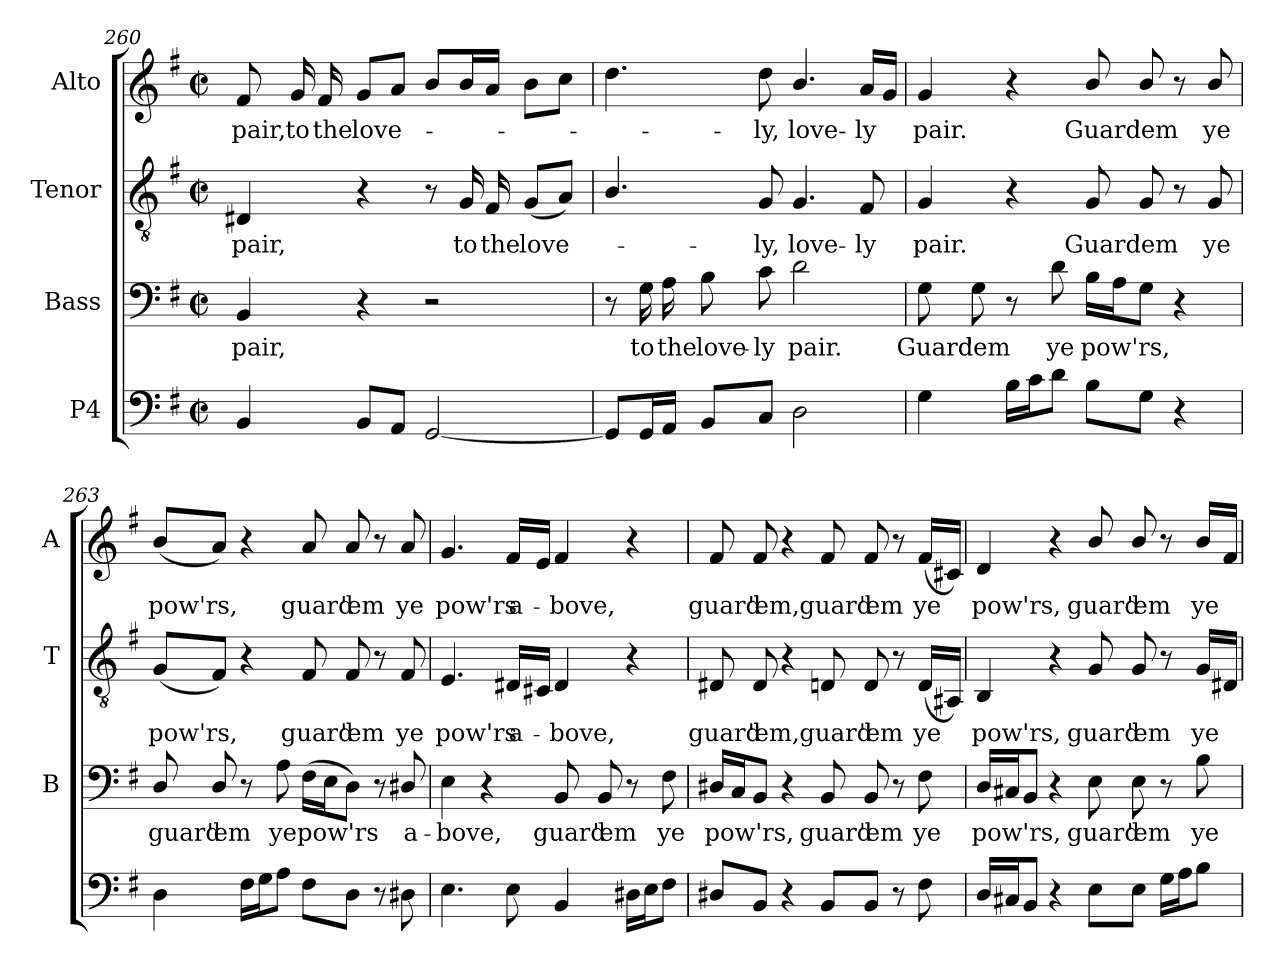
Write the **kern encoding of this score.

**kern	**kern	**text	**kern	**text	**kern	**text
*part4	*part3	*part3	*part2	*part2	*part1	*part1
*staff4	*staff3	*staff3	*staff2	*staff2	*staff1	*staff1
*I"P4	*I"Bass	*	*I"Tenor	*	*I"Alto	*
*	*I'B	*	*I'T	*	*I'A	*
*clefF4	*clefF4	*	*clefGv2	*	*clefG2	*
*k[f#]	*k[f#]	*	*k[f#]	*	*k[f#]	*
*e:	*e:	*	*e:	*	*e:	*
*M2/2	*M2/2	*	*M2/2	*	*M2/2	*
*met(c|)	*met(c|)	*	*met(c|)	*	*met(c|)	*
=260	=260	=260	=260	=260	=260	=260
!	!	!LO:LY:b:color=#000000	!	!	!	!
!	!	!	!	!LO:LY:b:color=#000000	!	!
!	!	!	!	!	!	!LO:LY:b:color=#000000
4BBi/	4BBi/	pair,	4D#Xi/	pair,	8f#i/	pair,
!	!	!	!	!	!	!LO:LY:b:color=#000000
.	.	.	.	.	16gi/	to
!	!	!	!	!	!	!LO:LY:b:color=#000000
.	.	.	.	.	16f#i/	the
!	!	!	!	!	!	!LO:LY:b:color=#000000
8BBi/L	4r	.	4r	.	8gi/L	love-
8AAi/J	.	.	.	.	8ai/J	.
[<2GGi/	2r	.	8r	.	8bi/L	.
!	!	!	!	!LO:LY:b:color=#000000	!	!
.	.	.	16Gi/	to	16bi/L	.
!	!	!	!	!LO:LY:b:color=#000000	!	!
.	.	.	16F#i/	the	16ai/JJ	.
!	!	!	!	!LO:LY:b:color=#000000	!	!
.	.	.	(8Gi/L	love-	8bi\L	.
.	.	.	8Ai/J)	.	8cci\J	.
=261	=261	=261	=261	=261	=261	=261
8GGi/L]	8r	.	4.Bi/	.	4.ddi\	.
!	!	!LO:LY:b:color=#000000	!	!	!	!
16GGi/L	16Gi\	to	.	.	.	.
!	!	!LO:LY:b:color=#000000	!	!	!	!
16AAi/JJ	16Ai\	the	.	.	.	.
!	!	!LO:LY:b:color=#000000	!	!	!	!
8BBi/L	8Bi\	love-	.	.	.	.
!	!	!LO:LY:b:color=#000000	!	!	!	!
!	!	!	!	!LO:LY:b:color=#000000	!	!
!	!	!	!	!	!	!LO:LY:b:color=#000000
8Ci/J	8ci\	-ly	8Gi/	-ly,	8ddi\	-ly,
!	!	!LO:LY:b:color=#000000	!	!	!	!
!	!	!	!	!LO:LY:b:color=#000000	!	!
!	!	!	!	!	!	!LO:LY:b:color=#000000
2Di\	2di\	pair.	4.Gi/	love-	4.bi/	love-
!	!	!	!	!LO:LY:b:color=#000000	!	!
!	!	!	!	!	!	!LO:LY:b:color=#000000
.	.	.	8F#i/	-ly	16ai/LL	-ly
.	.	.	.	.	16gi/JJ	.
!!LO:LB:g=z
=262	=262	=262	=262	=262	=262	=262
!	!	!LO:LY:b:color=#000000	!	!	!	!
!	!	!	!	!LO:LY:b:color=#000000	!	!
!	!	!	!	!	!	!LO:LY:b:color=#000000
4Gi\	8Gi\	Guard	4Gi/	pair.	4gi/	pair.
!	!	!LO:LY:b:color=#000000	!	!	!	!
.	8Gi\	'em	.	.	.	.
16Bi\LL	8r	.	4r	.	4r	.
16ci\J	.	.	.	.	.	.
!	!	!LO:LY:b:color=#000000	!	!	!	!
8di\J	8di\	ye	.	.	.	.
!	!	!LO:LY:b:color=#000000	!	!	!	!
!	!	!	!	!LO:LY:b:color=#000000	!	!
!	!	!	!	!	!	!LO:LY:b:color=#000000
8Bi\L	16Bi\LL	pow'rs,	8Gi/	Guard	8bi/	Guard
.	16Ai\J	.	.	.	.	.
!	!	!	!	!LO:LY:b:color=#000000	!	!
!	!	!	!	!	!	!LO:LY:b:color=#000000
8Gi\J	8Gi\J	.	8Gi/	'em	8bi/	'em
4r	4r	.	8r	.	8r	.
!	!	!	!	!LO:LY:b:color=#000000	!	!
!	!	!	!	!	!	!LO:LY:b:color=#000000
.	.	.	8Gi/	ye	8bi/	ye
=263	=263	=263	=263	=263	=263	=263
!	!	!LO:LY:b:color=#000000	!	!	!	!
!	!	!	!	!LO:LY:b:color=#000000	!	!
!	!	!	!	!	!	!LO:LY:b:color=#000000
4Di\	8Di/	guard	(8Gi/L	pow'rs,	(8bi/L	pow'rs,
!	!	!LO:LY:b:color=#000000	!	!	!	!
.	8Di/	'em	8F#i/J)	.	8ai/J)	.
16F#i\LL	8r	.	4r	.	4r	.
16Gi\J	.	.	.	.	.	.
!	!	!LO:LY:b:color=#000000	!	!	!	!
8Ai\J	8Ai\	ye	.	.	.	.
!	!	!LO:LY:b:color=#000000	!	!	!	!
!	!	!	!	!LO:LY:b:color=#000000	!	!
!	!	!	!	!	!	!LO:LY:b:color=#000000
8F#i\L	(16F#i\LL	pow'rs	8F#i/	guard	8ai/	guard
.	16Ei\J	.	.	.	.	.
!	!	!	!	!LO:LY:b:color=#000000	!	!
!	!	!	!	!	!	!LO:LY:b:color=#000000
8Di\J	8Di\J)	.	8F#i/	'em	8ai/	'em
8r	8r	.	8r	.	8r	.
!	!	!LO:LY:b:color=#000000	!	!	!	!
!	!	!	!	!LO:LY:b:color=#000000	!	!
!	!	!	!	!	!	!LO:LY:b:color=#000000
8D#Xi\	8D#Xi/	a-	8F#i/	ye	8ai/	ye
=264	=264	=264	=264	=264	=264	=264
!	!	!LO:LY:b:color=#000000	!	!	!	!
!	!	!	!	!LO:LY:b:color=#000000	!	!
!	!	!	!	!	!	!LO:LY:b:color=#000000
4.Ei\	4Ei\	-bove,	4.Ei/	pow'rs	4.gi/	pow'rs
.	4r	.	.	.	.	.
!	!	!	!	!LO:LY:b:color=#000000	!	!
!	!	!	!	!	!	!LO:LY:b:color=#000000
8Ei\	.	.	16D#Xi/LL	a-	16f#i/LL	a-
.	.	.	16C#Xi/JJ	.	16ei/JJ	.
!	!	!LO:LY:b:color=#000000	!	!	!	!
!	!	!	!	!LO:LY:b:color=#000000	!	!
!	!	!	!	!	!	!LO:LY:b:color=#000000
4BBi/	8BBi/	guard	4D#i/	-bove,	4f#i/	-bove,
!	!	!LO:LY:b:color=#000000	!	!	!	!
.	8BBi/	'em	.	.	.	.
16D#Xi\LL	8r	.	4r	.	4r	.
16Ei\J	.	.	.	.	.	.
!	!	!LO:LY:b:color=#000000	!	!	!	!
8F#i\J	8F#i\	ye	.	.	.	.
!!LO:LB:g=z
=265	=265	=265	=265	=265	=265	=265
!	!	!LO:LY:b:color=#000000	!	!	!	!
!	!	!	!	!LO:LY:b:color=#000000	!	!
!	!	!	!	!	!	!LO:LY:b:color=#000000
8D#Xi/L	16D#Xi/LL	pow'rs,	8D#Xi/	guard	8f#i/	guard
.	16Ci/J	.	.	.	.	.
!	!	!	!	!LO:LY:b:color=#000000	!	!
!	!	!	!	!	!	!LO:LY:b:color=#000000
8BBi/J	8BBi/J	.	8D#i/	'em,	8f#i/	'em,
4r	4r	.	4r	.	4r	.
!	!	!LO:LY:b:color=#000000	!	!	!	!
!	!	!	!	!LO:LY:b:color=#000000	!	!
!	!	!	!	!	!	!LO:LY:b:color=#000000
8BBi/L	8BBi/	guard	8Dni/	guard	8f#i/	guard
!	!	!LO:LY:b:color=#000000	!	!	!	!
!	!	!	!	!LO:LY:b:color=#000000	!	!
!	!	!	!	!	!	!LO:LY:b:color=#000000
8BBi/J	8BBi/	'em	8Di/	'em	8f#i/	'em
8r	8r	.	8r	.	8r	.
!	!	!LO:LY:b:color=#000000	!	!	!	!
!	!	!	!	!LO:LY:b:color=#000000	!	!
!	!	!	!	!	!	!LO:LY:b:color=#000000
8F#i\	8F#i\	ye	(16Di/LL	ye	(16f#i/LL	ye
.	.	.	16AA#Xi/JJ)	.	16c#Xi/JJ)	.
=266	=266	=266	=266	=266	=266	=266
!	!	!LO:LY:b:color=#000000	!	!	!	!
!	!	!	!	!LO:LY:b:color=#000000	!	!
!	!	!	!	!	!	!LO:LY:b:color=#000000
16Di/LL	16Di/LL	pow'rs,	4BBi/	pow'rs,	4di/	pow'rs,
16C#Xi/J	16C#Xi/J	.	.	.	.	.
8BBi/J	8BBi/J	.	.	.	.	.
4r	4r	.	4r	.	4r	.
!	!	!LO:LY:b:color=#000000	!	!	!	!
!	!	!	!	!LO:LY:b:color=#000000	!	!
!	!	!	!	!	!	!LO:LY:b:color=#000000
8Ei\L	8Ei\	guard	8Gi/	guard	8bi/	guard
!	!	!LO:LY:b:color=#000000	!	!	!	!
!	!	!	!	!LO:LY:b:color=#000000	!	!
!	!	!	!	!	!	!LO:LY:b:color=#000000
8Ei\J	8Ei\	'em	8Gi/	'em	8bi/	'em
16Gi\LL	8r	.	8r	.	8r	.
16Ai\J	.	.	.	.	.	.
!	!	!LO:LY:b:color=#000000	!	!	!	!
!	!	!	!	!LO:LY:b:color=#000000	!	!
!	!	!	!	!	!	!LO:LY:b:color=#000000
8Bi\J	8Bi\	ye	16Gi/LL	ye	16bi/LL	ye
.	.	.	16D#Xi/JJ	.	16f#i/JJ	.
=	=	=	=	=	=	=
*-	*-	*-	*-	*-	*-	*-
